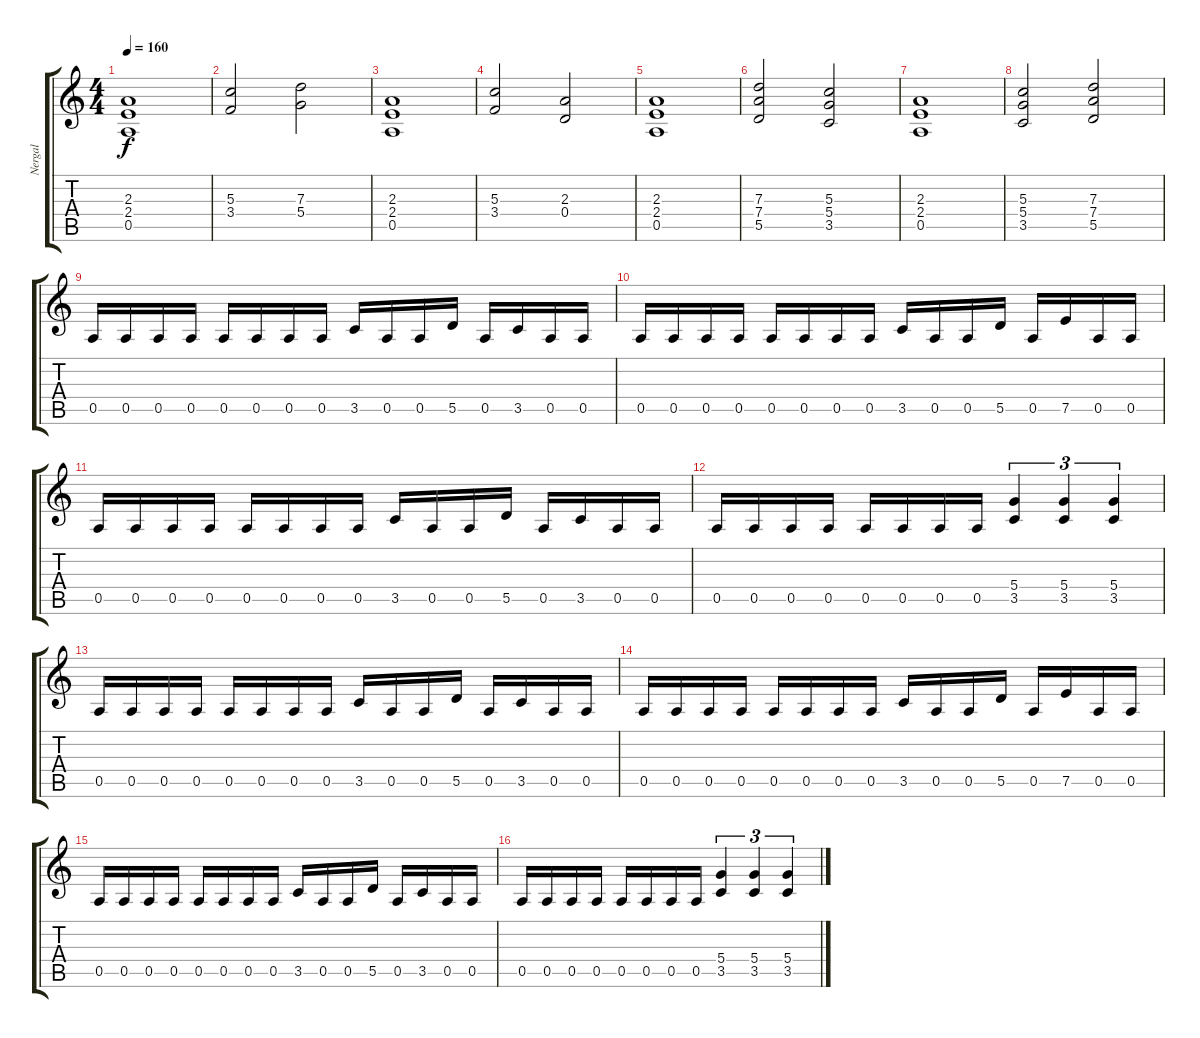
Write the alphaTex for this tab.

\track ("Nergal" "Nergal") {instrument overdrivenguitar}
\staff {score tabs}
\tuning (E4 B3 G3 D3 A2 E2) {hide}
\ts (4 4)
\tempo 160
\clef g2
\ks c
(2.3 2.4 0.5).1{dy f} |
(5.3 3.4).2 (7.3 5.4).2 |
(2.3 2.4 0.5).1 |
(5.3 3.4).2 (2.3 0.4).2 |
(2.3 2.4 0.5).1 |
(7.3 7.4 5.5).2 (5.3 5.4 3.5).2 |
(2.3 2.4 0.5).1 |
(5.3 5.4 3.5).2 (7.3 7.4 5.5).2 |
0.5.16 0.5.16 0.5.16 0.5.16 0.5.16 0.5.16 0.5.16 0.5.16 3.5.16 0.5.16 0.5.16 5.5.16 0.5.16 3.5.16 0.5.16 0.5.16 |
0.5.16 0.5.16 0.5.16 0.5.16 0.5.16 0.5.16 0.5.16 0.5.16 3.5.16 0.5.16 0.5.16 5.5.16 0.5.16 7.5.16 0.5.16 0.5.16 |
0.5.16 0.5.16 0.5.16 0.5.16 0.5.16 0.5.16 0.5.16 0.5.16 3.5.16 0.5.16 0.5.16 5.5.16 0.5.16 3.5.16 0.5.16 0.5.16 |
0.5.16 0.5.16 0.5.16 0.5.16 0.5.16 0.5.16 0.5.16 0.5.16 (5.4 3.5).4{tu (3 2)} (5.4 3.5).4{tu (3 2)} (5.4 3.5).4{tu (3 2)} |
0.5.16 0.5.16 0.5.16 0.5.16 0.5.16 0.5.16 0.5.16 0.5.16 3.5.16 0.5.16 0.5.16 5.5.16 0.5.16 3.5.16 0.5.16 0.5.16 |
0.5.16 0.5.16 0.5.16 0.5.16 0.5.16 0.5.16 0.5.16 0.5.16 3.5.16 0.5.16 0.5.16 5.5.16 0.5.16 7.5.16 0.5.16 0.5.16 |
0.5.16 0.5.16 0.5.16 0.5.16 0.5.16 0.5.16 0.5.16 0.5.16 3.5.16 0.5.16 0.5.16 5.5.16 0.5.16 3.5.16 0.5.16 0.5.16 |
0.5.16 0.5.16 0.5.16 0.5.16 0.5.16 0.5.16 0.5.16 0.5.16 (5.4 3.5).4{tu (3 2)} (5.4 3.5).4{tu (3 2)} (5.4 3.5).4{tu (3 2)}
